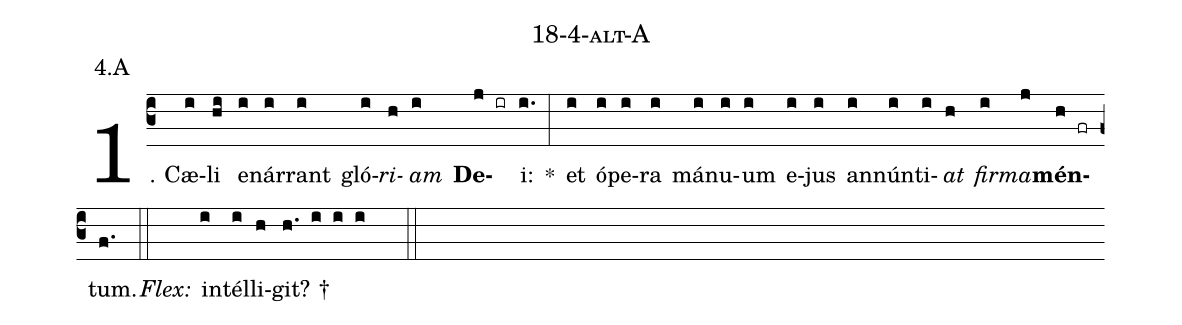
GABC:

name: 18-4-alt-A;
annotation: 4.A;
%%
(c3)1. Cæ(i)li(hi) e(i)nár(i)rant(i) gló(i)<i>ri</i>(h)<i>am</i>(i) <b>De</b>(j ir)i:(i.) *(:) et(i) ó(i)pe(i)ra(i) má(i)nu(i)um(i) e(i)jus(i) an(i)nún(i)ti(i)<i>at</i>(h) <i>fir</i>(i)<i>ma</i>(j)<b>mén</b>(h fr)tum.(f.) (::)
<i>Flex:</i>()  in(i)tél(i)li(h)git? †(h. i i i  ::)
